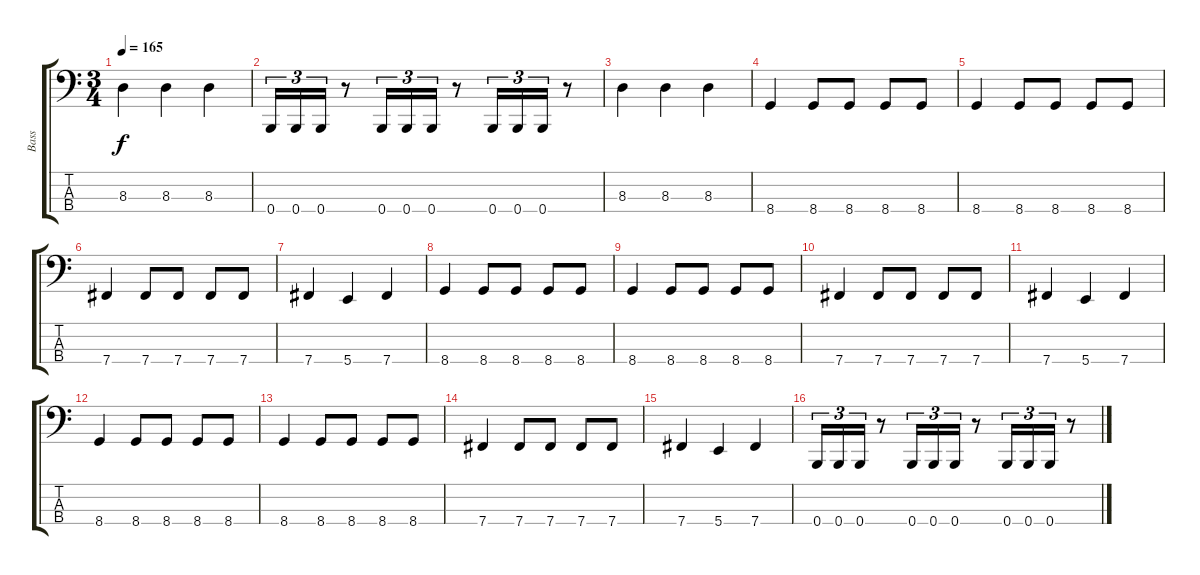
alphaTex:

\track ("Bass" "Bass") {instrument electricbasspick}
\staff {score tabs}
\tuning (E2 B1 Gb1 B0) {hide}
\ts (3 4)
\tempo 165
\clef f4
\ks c
8.3.4{dy f} 8.3.4 8.3.4 |
0.4.16{tu (3 2)} 0.4.16{tu (3 2)} 0.4.16{tu (3 2)} r.8 0.4.16{tu (3 2)} 0.4.16{tu (3 2)} 0.4.16{tu (3 2)} r.8 0.4.16{tu (3 2)} 0.4.16{tu (3 2)} 0.4.16{tu (3 2)} r.8 |
8.3.4 8.3.4 8.3.4 |
8.4.4 8.4.8 8.4.8 8.4.8 8.4.8 |
8.4.4 8.4.8 8.4.8 8.4.8 8.4.8 |
7.4.4 7.4.8 7.4.8 7.4.8 7.4.8 |
7.4.4 5.4.4 7.4.4 |
8.4.4 8.4.8 8.4.8 8.4.8 8.4.8 |
8.4.4 8.4.8 8.4.8 8.4.8 8.4.8 |
7.4.4 7.4.8 7.4.8 7.4.8 7.4.8 |
7.4.4 5.4.4 7.4.4 |
8.4.4 8.4.8 8.4.8 8.4.8 8.4.8 |
8.4.4 8.4.8 8.4.8 8.4.8 8.4.8 |
7.4.4 7.4.8 7.4.8 7.4.8 7.4.8 |
7.4.4 5.4.4 7.4.4 |
0.4.16{tu (3 2)} 0.4.16{tu (3 2)} 0.4.16{tu (3 2)} r.8 0.4.16{tu (3 2)} 0.4.16{tu (3 2)} 0.4.16{tu (3 2)} r.8 0.4.16{tu (3 2)} 0.4.16{tu (3 2)} 0.4.16{tu (3 2)} r.8
